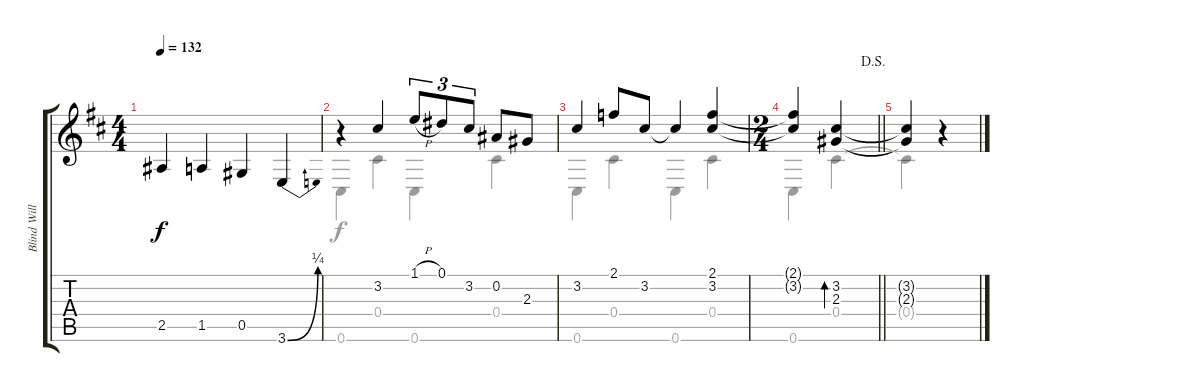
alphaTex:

\track ("Blind Willie McTell -1/2 down Dropped D " "Blind Will") {instrument acousticguitarsteel}
\staff {score tabs}
\tuning (Eb4 Bb3 Gb3 Db3 Ab2 Db2) {hide}
\voice
\ts (4 4)
\tempo 132
\clef g2
\ks d
2.5.4{dy f} 1.5.4 0.5.4 3.6{be (bend 0 0 60 1)}.4 |
r.4 3.2.4 1.1{h}.8{tu (3 2)} 0.1.8{tu (3 2)} 3.2.8{tu (3 2)} 0.2.8 2.3.8 |
3.2.4 2.1.8 3.2.8 3.2{t}.4 (2.1 3.2).4 |
\ts (2 4)
\jump dalsegno
\barLineRight lightlight
(2.1{t} 3.2{t}).4 (3.2 2.3).4{bd 30} |
(3.2{t} 2.3{t}).4 r.4
\voice
\clef g2
\ottava regular
\simile none
\ks d
|
0.6.4 0.4.4 0.6.4 0.4.4 |
0.6.4 0.4.4 0.6.4 0.4.4 |
\barLineRight lightlight
0.6.4 0.4.4 |
0.4{t}.4 r.4
